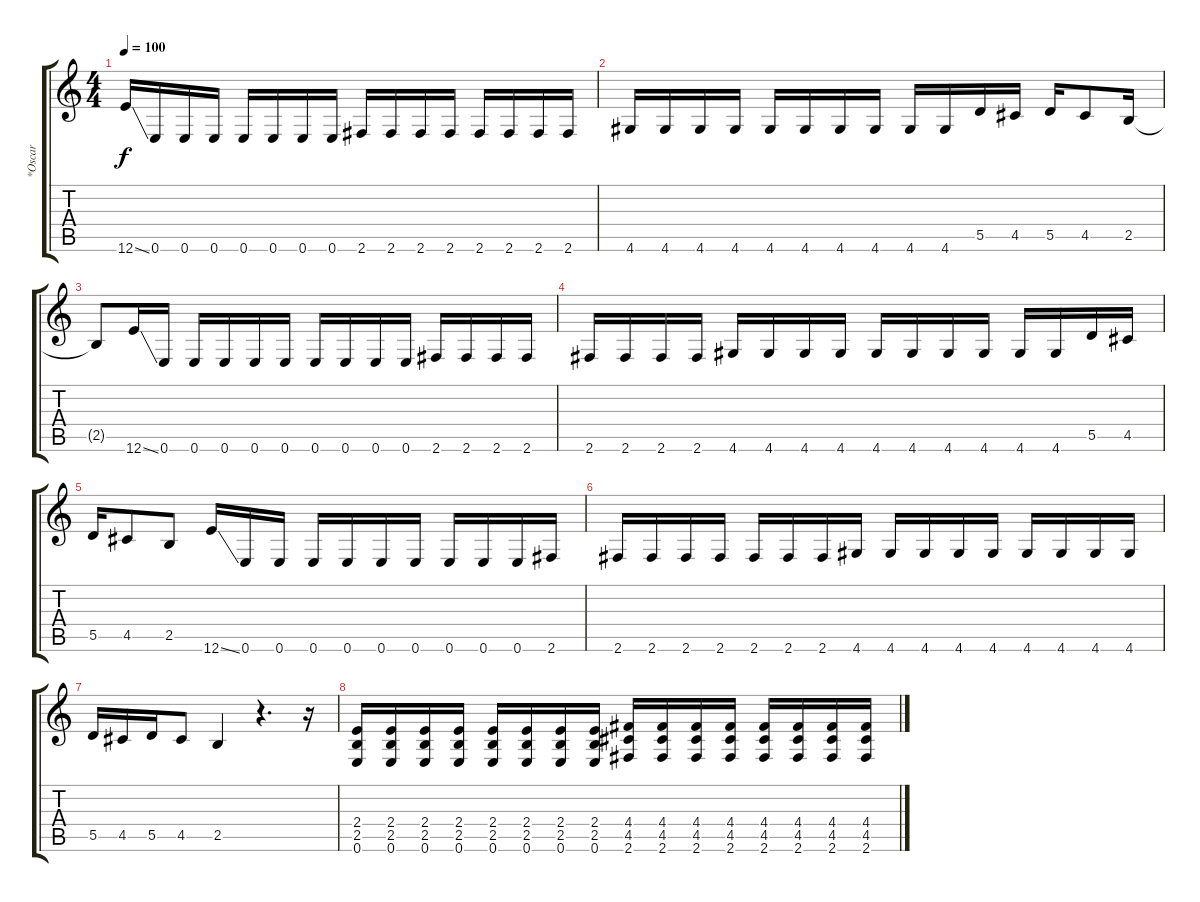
\track ("*Oscar" "*Oscar") {instrument distortionguitar}
\staff {score tabs}
\tuning (E4 B3 G3 D3 A2 E2) {hide}
\ts (4 4)
\tempo 100
\clef g2
\ks c
12.6{ss}.16{dy f instrument distortionguitar} 0.6.16 0.6.16 0.6.16 0.6.16 0.6.16 0.6.16 0.6.16 2.6.16 2.6.16 2.6.16 2.6.16 2.6.16 2.6.16 2.6.16 2.6.16 |
4.6.16 4.6.16 4.6.16 4.6.16 4.6.16 4.6.16 4.6.16 4.6.16 4.6.16 4.6.16 5.5.16 4.5.16 5.5.16 4.5.8 2.5.16 |
2.5{t}.8 12.6{ss}.16 0.6.16 0.6.16 0.6.16 0.6.16 0.6.16 0.6.16 0.6.16 0.6.16 0.6.16 2.6.16 2.6.16 2.6.16 2.6.16 |
2.6.16 2.6.16 2.6.16 2.6.16 4.6.16 4.6.16 4.6.16 4.6.16 4.6.16 4.6.16 4.6.16 4.6.16 4.6.16 4.6.16 5.5.16 4.5.16 |
5.5.16 4.5.8 2.5.8 12.6{ss}.16 0.6.16 0.6.16 0.6.16 0.6.16 0.6.16 0.6.16 0.6.16 0.6.16 0.6.16 2.6.16 |
2.6.16 2.6.16 2.6.16 2.6.16 2.6.16 2.6.16 2.6.16 4.6.16 4.6.16 4.6.16 4.6.16 4.6.16 4.6.16 4.6.16 4.6.16 4.6.16 |
5.5.16 4.5.16 5.5.16 4.5.8 2.5.4 r.4{d} r.16 |
(2.4 2.5 0.6).16 (2.4 2.5 0.6).16 (2.4 2.5 0.6).16 (2.4 2.5 0.6).16 (2.4 2.5 0.6).16 (2.4 2.5 0.6).16 (2.4 2.5 0.6).16 (2.4 2.5 0.6).16 (4.4 4.5 2.6).16 (4.4 4.5 2.6).16 (4.4 4.5 2.6).16 (4.4 4.5 2.6).16 (4.4 4.5 2.6).16 (4.4 4.5 2.6).16 (4.4 4.5 2.6).16 (4.4 4.5 2.6).16
